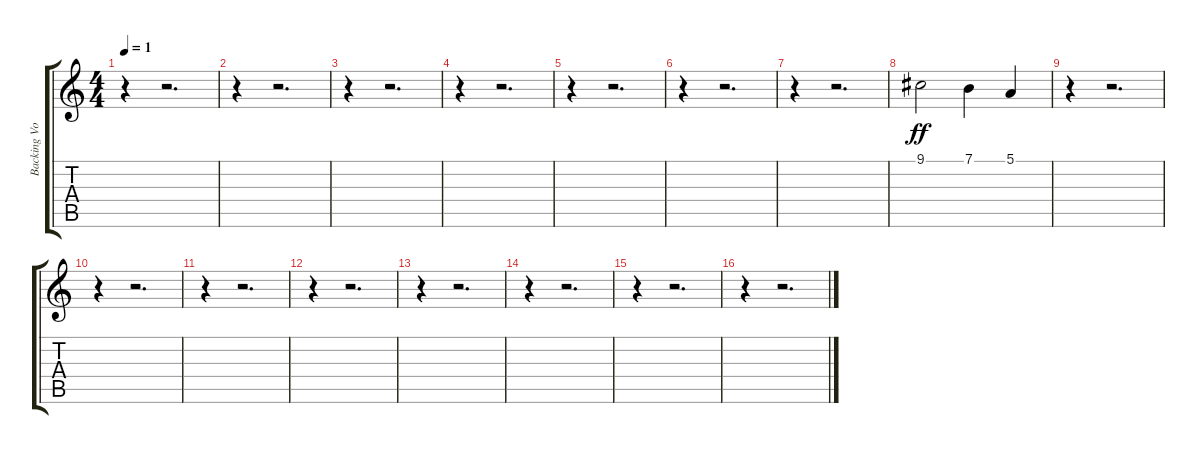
\track ("Backing Vocal 1" "Backing Vo") {instrument lead6voice}
\staff {score tabs}
\tuning (E4 B3 G3 D3 A2 E2) {hide}
\ts (4 4)
\tempo 1
\clef g2
\ks c
r.4{dy f} r.2{d} |
r.4 r.2{d} |
r.4 r.2{d} |
r.4 r.2{d} |
r.4 r.2{d} |
r.4 r.2{d} |
r.4 r.2{d} |
9.1.2{dy ff} 7.1.4 5.1.4 |
r.4 r.2{d} |
r.4 r.2{d} |
r.4 r.2{d} |
r.4 r.2{d} |
r.4 r.2{d} |
r.4 r.2{d} |
r.4 r.2{d} |
r.4 r.2{d}
